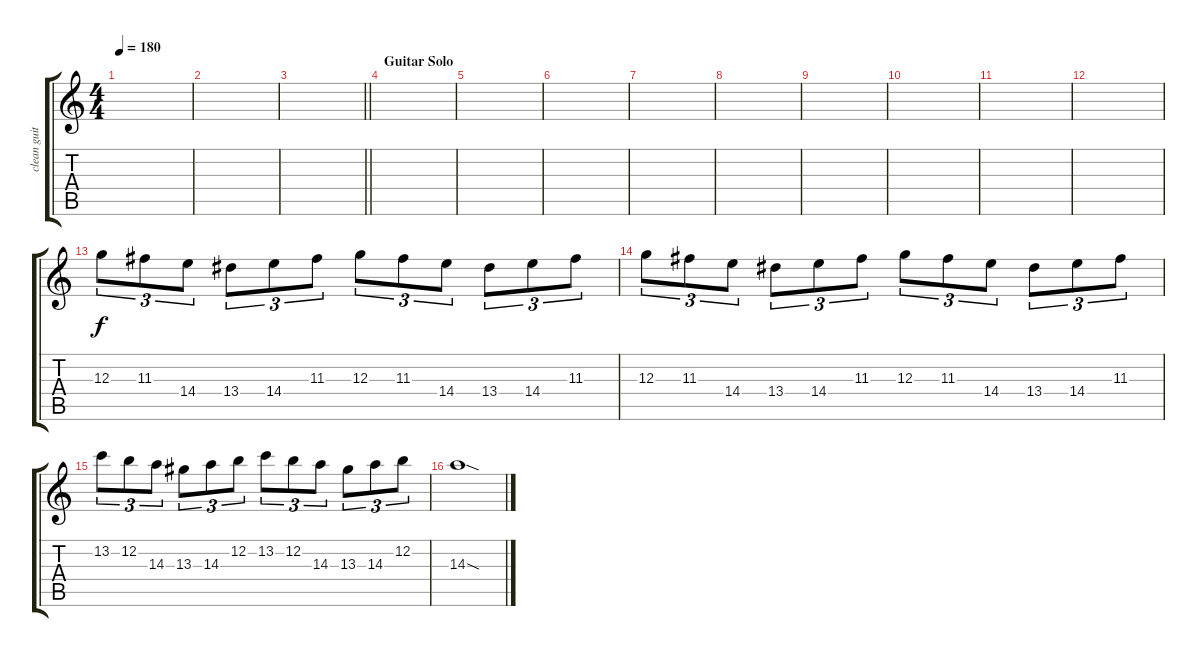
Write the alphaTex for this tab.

\track ("clean guitar/solo harmony" "clean guit") {instrument distortionguitar}
\staff {score tabs}
\tuning (E4 B3 G3 D3 A2 E2) {hide}
\ts (4 4)
\tempo 180
\clef g2
\ks c
|
|
\barLineRight lightlight
|
\section ("" "Guitar Solo")
|
|
|
|
|
|
|
|
|
12.3.8{tu (3 2) instrument distortionguitar} 11.3.8{tu (3 2)} 14.4.8{tu (3 2)} 13.4.8{tu (3 2)} 14.4.8{tu (3 2)} 11.3.8{tu (3 2)} 12.3.8{tu (3 2)} 11.3.8{tu (3 2)} 14.4.8{tu (3 2)} 13.4.8{tu (3 2)} 14.4.8{tu (3 2)} 11.3.8{tu (3 2)} |
12.3.8{tu (3 2)} 11.3.8{tu (3 2)} 14.4.8{tu (3 2)} 13.4.8{tu (3 2)} 14.4.8{tu (3 2)} 11.3.8{tu (3 2)} 12.3.8{tu (3 2)} 11.3.8{tu (3 2)} 14.4.8{tu (3 2)} 13.4.8{tu (3 2)} 14.4.8{tu (3 2)} 11.3.8{tu (3 2)} |
13.2.8{tu (3 2)} 12.2.8{tu (3 2)} 14.3.8{tu (3 2)} 13.3.8{tu (3 2)} 14.3.8{tu (3 2)} 12.2.8{tu (3 2)} 13.2.8{tu (3 2)} 12.2.8{tu (3 2)} 14.3.8{tu (3 2)} 13.3.8{tu (3 2)} 14.3.8{tu (3 2)} 12.2.8{tu (3 2)} |
14.3{sod}.1
